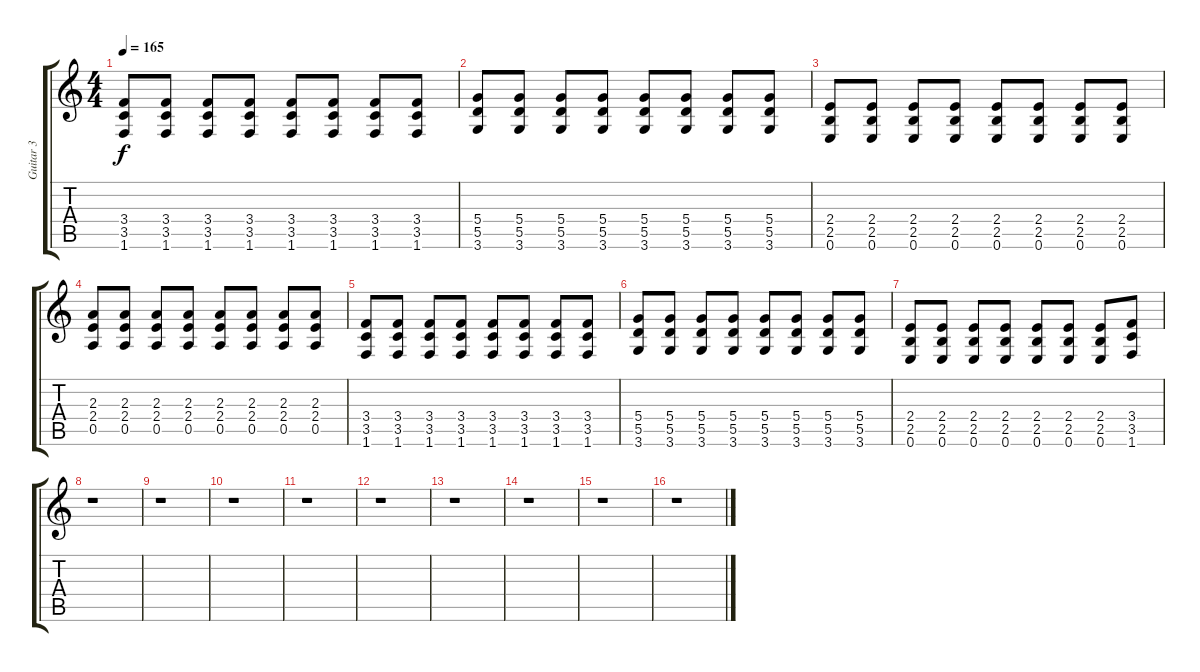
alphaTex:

\track ("Guitar 3" "Guitar 3") {instrument electricguitarmuted}
\staff {score tabs}
\tuning (E4 B3 G3 D3 A2 E2) {hide}
\ts (4 4)
\tempo 165
\clef g2
\ks c
(3.4 3.5 1.6).8{dy f} (3.4 3.5 1.6).8 (3.4 3.5 1.6).8 (3.4 3.5 1.6).8 (3.4 3.5 1.6).8 (3.4 3.5 1.6).8 (3.4 3.5 1.6).8 (3.4 3.5 1.6).8 |
(5.4 5.5 3.6).8 (5.4 5.5 3.6).8 (5.4 5.5 3.6).8 (5.4 5.5 3.6).8 (5.4 5.5 3.6).8 (5.4 5.5 3.6).8 (5.4 5.5 3.6).8 (5.4 5.5 3.6).8 |
(2.4 2.5 0.6).8 (2.4 2.5 0.6).8 (2.4 2.5 0.6).8 (2.4 2.5 0.6).8 (2.4 2.5 0.6).8 (2.4 2.5 0.6).8 (2.4 2.5 0.6).8 (2.4 2.5 0.6).8 |
(2.3 2.4 0.5).8 (2.3 2.4 0.5).8 (2.3 2.4 0.5).8 (2.3 2.4 0.5).8 (2.3 2.4 0.5).8 (2.3 2.4 0.5).8 (2.3 2.4 0.5).8 (2.3 2.4 0.5).8 |
(3.4 3.5 1.6).8 (3.4 3.5 1.6).8 (3.4 3.5 1.6).8 (3.4 3.5 1.6).8 (3.4 3.5 1.6).8 (3.4 3.5 1.6).8 (3.4 3.5 1.6).8 (3.4 3.5 1.6).8 |
(5.4 5.5 3.6).8 (5.4 5.5 3.6).8 (5.4 5.5 3.6).8 (5.4 5.5 3.6).8 (5.4 5.5 3.6).8 (5.4 5.5 3.6).8 (5.4 5.5 3.6).8 (5.4 5.5 3.6).8 |
(2.4 2.5 0.6).8 (2.4 2.5 0.6).8 (2.4 2.5 0.6).8 (2.4 2.5 0.6).8 (2.4 2.5 0.6).8 (2.4 2.5 0.6).8 (2.4 2.5 0.6).8 (3.4 3.5 1.6).8 |
r.1 |
r.1 |
r.1 |
r.1 |
r.1 |
r.1 |
r.1 |
r.1 |
r.1
